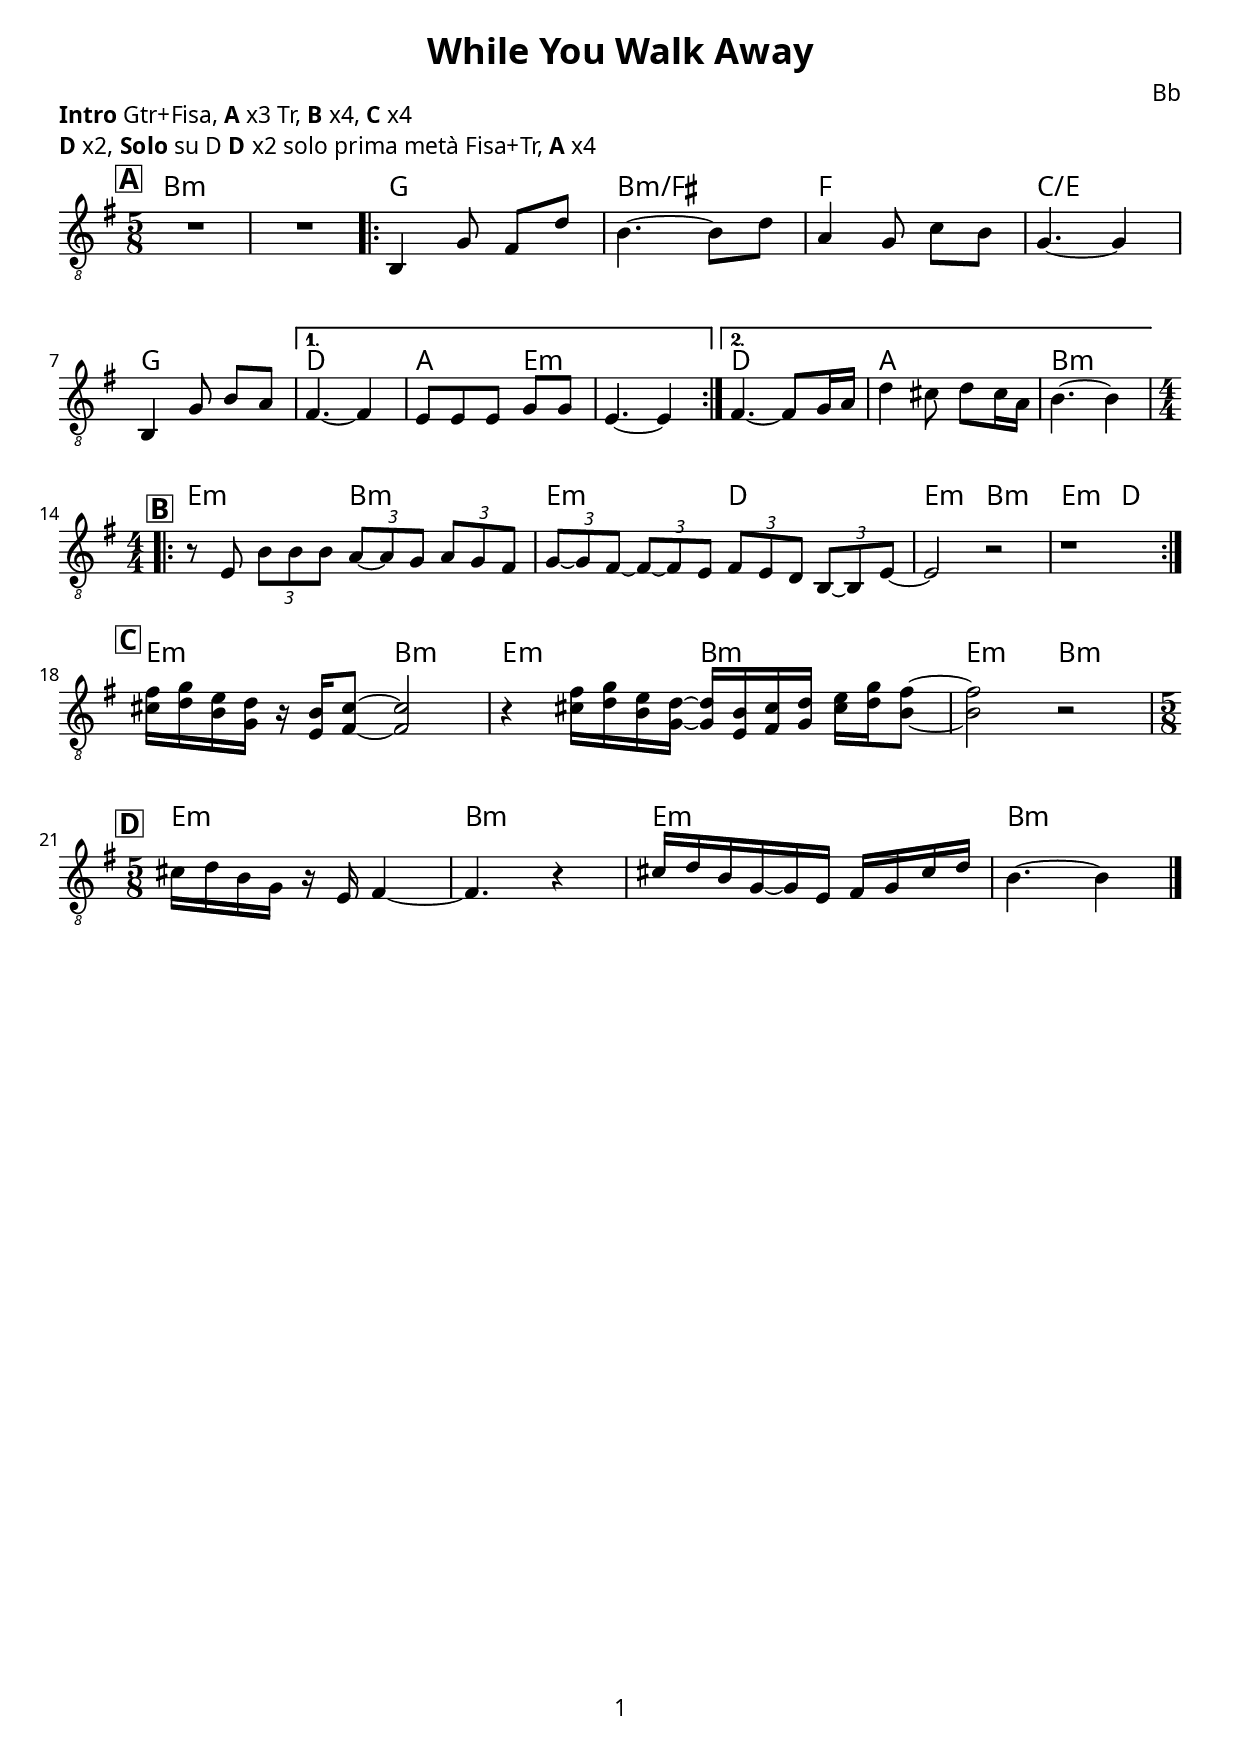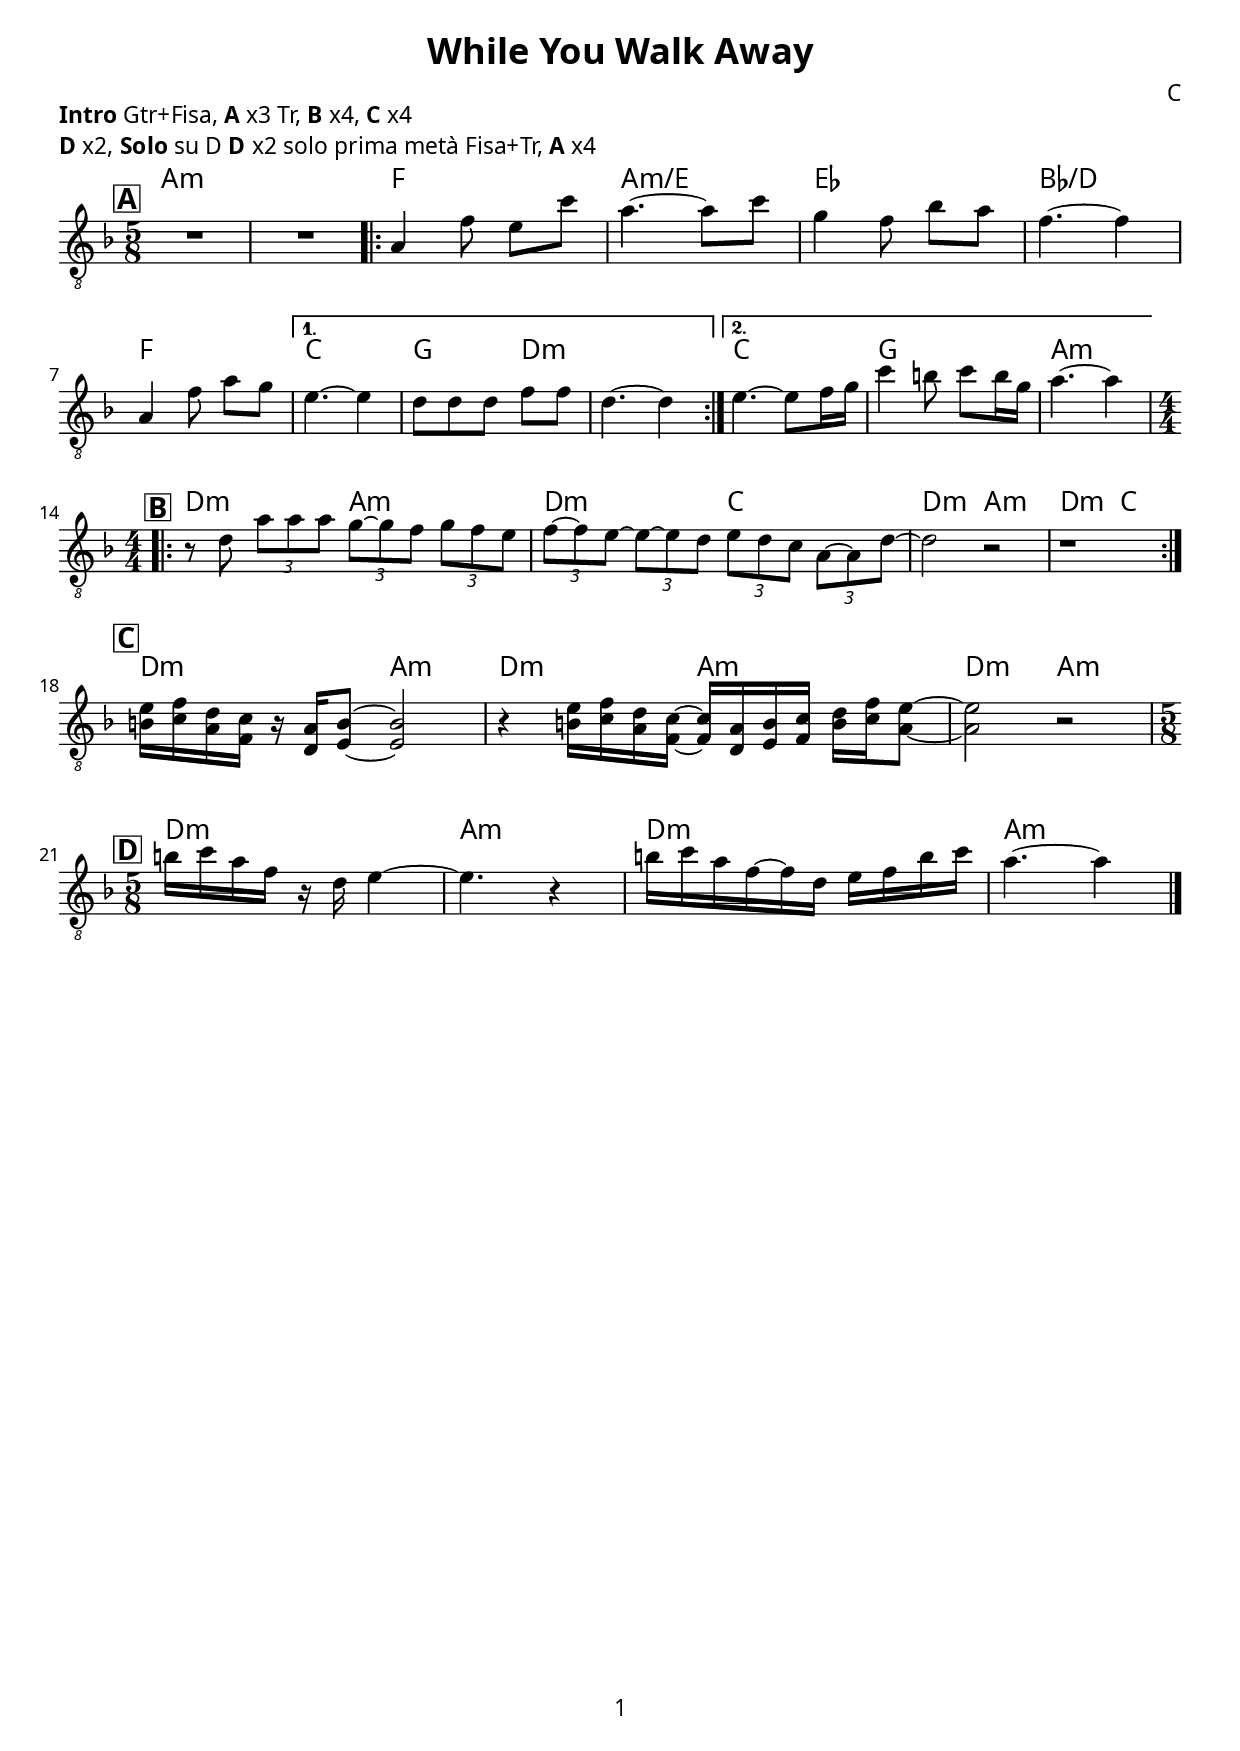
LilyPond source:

% {{{ PARAMETRI
  myTitle = "While You Walk Away"
  mySubTitle = ""
  myKey = \key d \minor
  myTime = \time #'(3 2) 5/8
  myTempo =  #(ly:make-moment 190 4)
  struttura = \markup {
    \column {
      \line {\bold{Intro} Gtr+Fisa, \bold{A}x3 Tr, \bold{B}x4, \bold{C}x4}
      \line{\bold{D}x2, \bold{Solo} su D \bold{D}x2 solo prima metà Fisa+Tr, \bold{A}x4}
    }
  }
% }}}

% INTESTAZIONE {{{
\version "2.18.2"

\header {
  title = \myTitle
  composer = \mySubTitle
}

\paper{
  print-first-page-number = ##t
  oddHeaderMarkup = \markup \null
  evenHeaderMarkup = \markup \null
  oddFooterMarkup = \markup {
    \fill-line {
      \on-the-fly \print-page-number-check-first
      \fromproperty #'page:page-number-string
    }
  }
  evenFooterMarkup = \oddFooterMarkup
  
  myStaffSize = #20
  fonts = #(make-pango-font-tree
  "FontAwesome"
  "FontAwesome"
  "FontAwesome"
  (/ myStaffSize 20))
}

global = {
  \myKey
  \numericTimeSignature
  \myTime
  \set Score.markFormatter = #format-mark-box-alphabet
}

\paper{
  system-system-spacing =
    #'((basic-distance . 10) 
       (minimum-distance . 5)
       (padding . 5)
       (stretchability . 60)) 
}

\layout { indent = #0   
}
%}}}

% {{{ PARTE Intro
  % silenzioIntro = {
  %   \mark "Vamp"
  %   \repeat volta 2 {s1*5/8 | s1*5/8 |}
  %   s1*5/8 | s1*5/8 |
  % }
  %
  % accordiIntro = \chordmode{
  %   \repeat volta 2 {d1*5/8:m | a1*5/8:m |}
  %   a1*5/8:m | a1*5/8:m |
  % }
% }}}

% {{{ PARTE A
  temaA = {
    R1*5/8 | R1*5/8 |
    \repeat volta 2 {
      a4 f'8 e c'| a4.~ a8 c | g4 f8 bes a | f4.~ f4 |\break
      a,4 f'8 a g | 
    } 
    \alternative{
      {e4.~ e4 | d8 d d f f | d4.~ d4 |}
      {e4.~ e8 f16 g | c4 b8 c b16 g | a4.~ a4 |}
    }

  }

  accordiA = \chordmode{
    a1*5/8:m | a1*5/8:m |
    \repeat volta 2 {
      f4.~ f4 | a4.:m/e~ a4:m/e | ees4.~ ees4 | bes4.:/d~ bes4:/d |
      f4.~ f4 |
    } 
    \alternative{
      {c4. c4 | g4. d4:m | d4.:m d4:m |}
      {c4. c4 | g4. g4 | a4.:m a4:m }
    }
  }
% }}}

% {{{ PARTE B
  temaB = {
    \repeat volta 2 {
      r8 d, \tuplet 3/2 {a'8 a a} \tuplet 3/2 {g8~ g f} \tuplet 3/2 {g f e} |
      \tuplet 3/2 {f8~ f e~} \tuplet 3/2 {e~ e d} \tuplet 3/2 {e d c} \tuplet 3/2 {a~ a d~} |
      d2 r2 | r1 |
    } 
  }

  accordiB = \chordmode{
    d2:m a2:m | d2:m c2 |
    d2:m a2:m | d2:m c2 |
  }
% }}}

% {{{ PARTE C
  temaC = {
    <b e>16 <c f> <a d> <f c'> r <d a'> <e b'>8~ <e b'>2 |
    r4 <b' e>16 <c f> <a d> <f c'>~ <f c'> <d a'> <e b'> <f c'> <b d> <c f> <a e'>8~ | 
    <a e'>2 r2 |
  }

  accordiC = \chordmode{
    d2:m a2:m | d2:m a2:m | d2:m a2:m |
  }
% }}}

% {{{ PARTE D
  temaD = {
    b'16 c a f r d e4~ | e4. r4 | b'16 c a f~ f d e f b c | a4.~ a4 |
  }

  accordiD = \chordmode{
    d4.:m d4:m | a4.:m a4:m | d4.:m d4:m | a4.:m a4:m |
  }
% }}}

% SCORE {{{
tema = \relative c' {
  \mark \default
  \temaA \break
  \mark \default
  \time 4/4
  \temaB \break
  \mark \default
  \temaC \break 
  \mark \default
  \time 5/8
  \temaD \break \bar "|."
}

temaBb = \relative c {
  \mark \default
  \temaA \break
  \mark \default
  \time 4/4
  \temaB \break
  \mark \default
  \relative c'{\temaC} \break 
  \mark \default
  \time 5/8
  \temaD \break \bar "|."
}

chordsPart ={
  \new ChordNames {
    \set chordChanges = ##t
    \accordiA
    \time 5/8
    \accordiB
    \accordiC
    \accordiD
  }
}

temaPart = \new Staff \with {
  instrumentName = ""
  midiInstrument = "piano"
} { \clef "treble_8" \global \tema }

temaPartBb = \new Staff \with {
  instrumentName = ""
  midiInstrument = "piano"
} { \clef "treble_8" \global \temaBb }

scoreContent = << 
  \chordsPart
  \temaPart
>>

scoreContentBb = << 
  \transpose c d {\chordsPart}
  \transpose c d {\temaPartBb}
>>

%}}}

% {{{ BOOKS
  \book{
    \struttura
    \bookOutputSuffix "C"
    \header{ composer="C" }
    \score {
      \scoreContent
      \layout {}
      \midi { \context { \Score tempoWholesPerMinute = #(ly:make-moment 120 4) } }
    }
  }

  \book{
    \struttura
    \header{ composer="Bb" }
    \bookOutputSuffix "Bb"
    \score { \scoreContentBb} 
  }
% }}}
